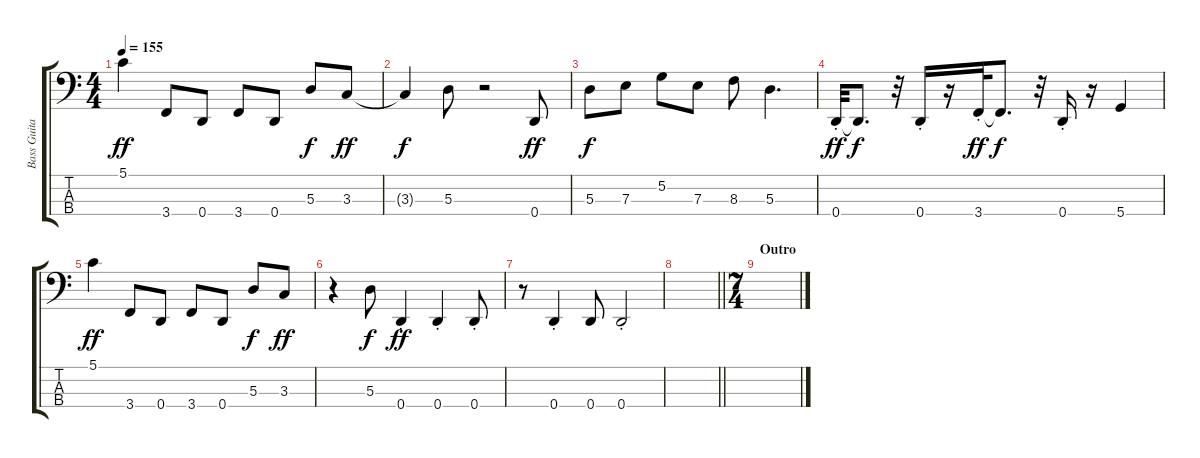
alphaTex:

\track ("Bass Guitar" "Bass Guita") {instrument electricbassfinger}
\staff {score tabs}
\tuning (G2 D2 A1 D1) {hide}
\ts (4 4)
\tempo 155
\clef f4
\ks c
5.1.4{dy ff} 3.4.8 0.4.8 3.4.8 0.4.8 5.3.8{dy f} 3.3.8{dy ff} |
3.3{t}.4{dy f} 5.3.8 r.2 0.4.8{dy ff} |
5.3.8{dy f} 7.3.8 5.2.8 7.3.8 8.3.8 5.3.4{d} |
0.4{st}.32{dy ff} 0.4{t}.8{d dy f} r.32 0.4{st}.16 r.16 3.4{st}.32{dy ff} 3.4{t}.8{d dy f} r.32 0.4{st}.16 r.16 5.4.4 |
5.1.4{dy ff} 3.4.8 0.4.8 3.4.8 0.4.8 5.3.8{dy f} 3.3.8{dy ff} |
r.4 5.3.8{dy f} 0.4{st}.4{dy ff} 0.4{st}.4 0.4{st}.8 |
r.8 0.4{st}.4 0.4.8 0.4{st}.2 |
\barLineRight lightlight
|
\ts (7 4)
\section ("" "Outro")
